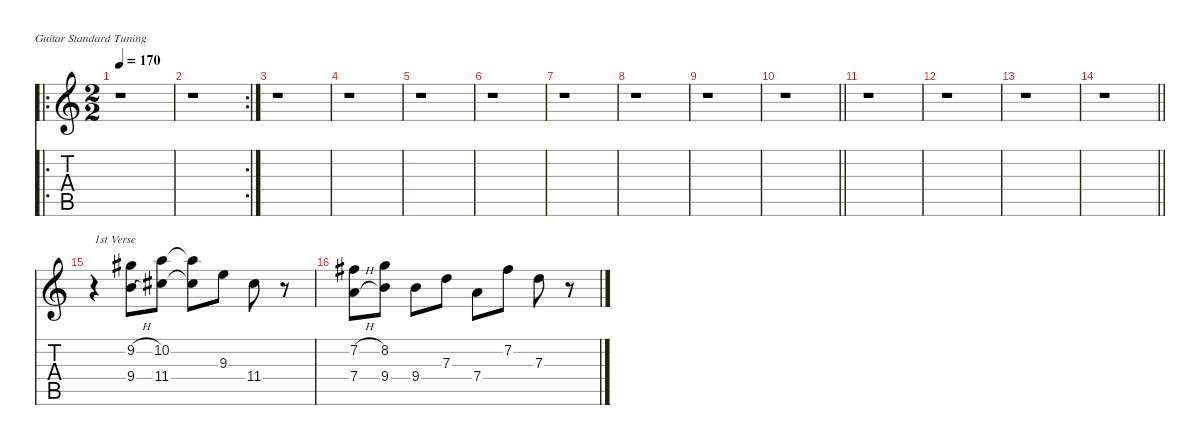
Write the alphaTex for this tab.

\defaultSystemsLayout 4
\hideDynamics
\bracketExtendMode nobrackets
\singleTrackTrackNamePolicy hidden
\multiTrackTrackNamePolicy hidden
\firstSystemTrackNameMode fullname
\firstSystemTrackNameOrientation horizontal
\otherSystemsTrackNameOrientation horizontal
\track ("Electric guitar" "el.guit.") {instrument electricguitarclean}
\staff {score tabs}
\tuning (E4 B3 G3 D3 A2 E2)
\ro
\ts (2 2)
\tempo 170
\clef g2
\ks c
r.1{dy f instrument electricguitarclean beam Down} |
\rc 2
r.1{beam Down} |
r.1{beam Down} |
r.1{beam Down} |
r.1{beam Down} |
r.1{beam Down} |
r.1{beam Down} |
r.1{beam Down} |
r.1{beam Down} |
\barLineRight lightlight
r.1{beam Down} |
r.1{beam Down} |
r.1{beam Down} |
r.1{beam Down} |
\barLineRight lightlight
r.1{beam Down} |
r.4{txt "1st Verse" beam Down} (9.2{h acc #} 9.4{h}).8{beam Down} (10.2 11.4{acc #}).8{beam Down} (10.2{t} 11.4{t acc #}).8{beam Down} 9.3.8{beam Down} 11.4{acc #}.8{beam Down} r.8{beam Down} |
(7.2{h acc #} 7.4{h}).8{beam Down} (8.2 9.4).8{beam Down} 9.4.8{beam Down} 7.3.8{beam Down} 7.4.8{beam Down} 7.2{acc #}.8{beam Down} 7.3.8{beam Down} r.8{beam Down}
